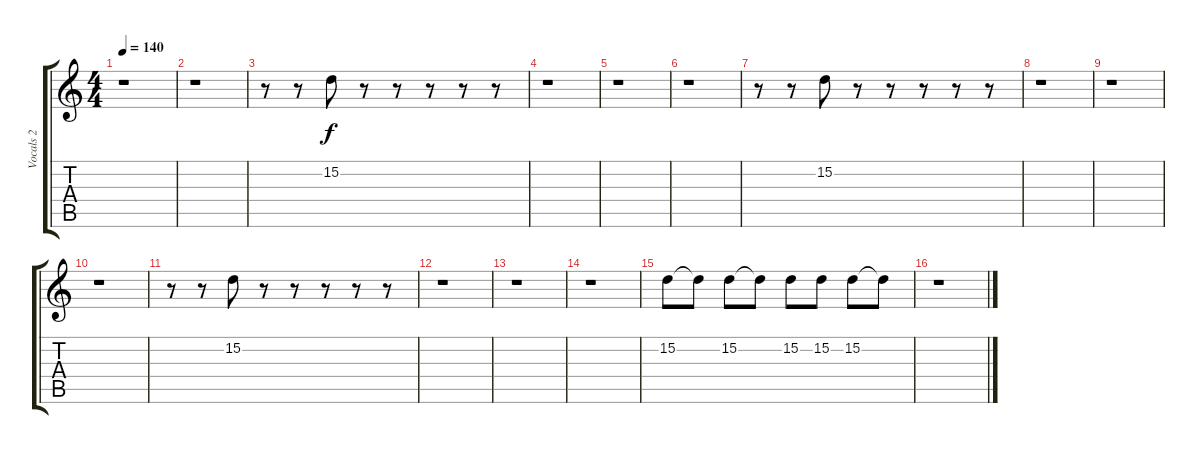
\track ("Vocals 2" "Vocals 2") {instrument stringensemble1}
\staff {score tabs}
\tuning (E4 B3 G3 D3 A2 E2) {hide}
\ts (4 4)
\tempo 140
\clef g2
\ks c
r.1{dy f} |
r.1 |
r.8 r.8 15.2.8 r.8 r.8 r.8 r.8 r.8 |
r.1 |
r.1 |
r.1 |
r.8 r.8 15.2.8 r.8 r.8 r.8 r.8 r.8 |
r.1 |
r.1 |
r.1 |
r.8 r.8 15.2.8 r.8 r.8 r.8 r.8 r.8 |
r.1 |
r.1 |
r.1 |
15.2.8 15.2{t}.8 15.2.8 15.2{t}.8 15.2.8 15.2.8 15.2.8 15.2{t}.8 |
r.1
